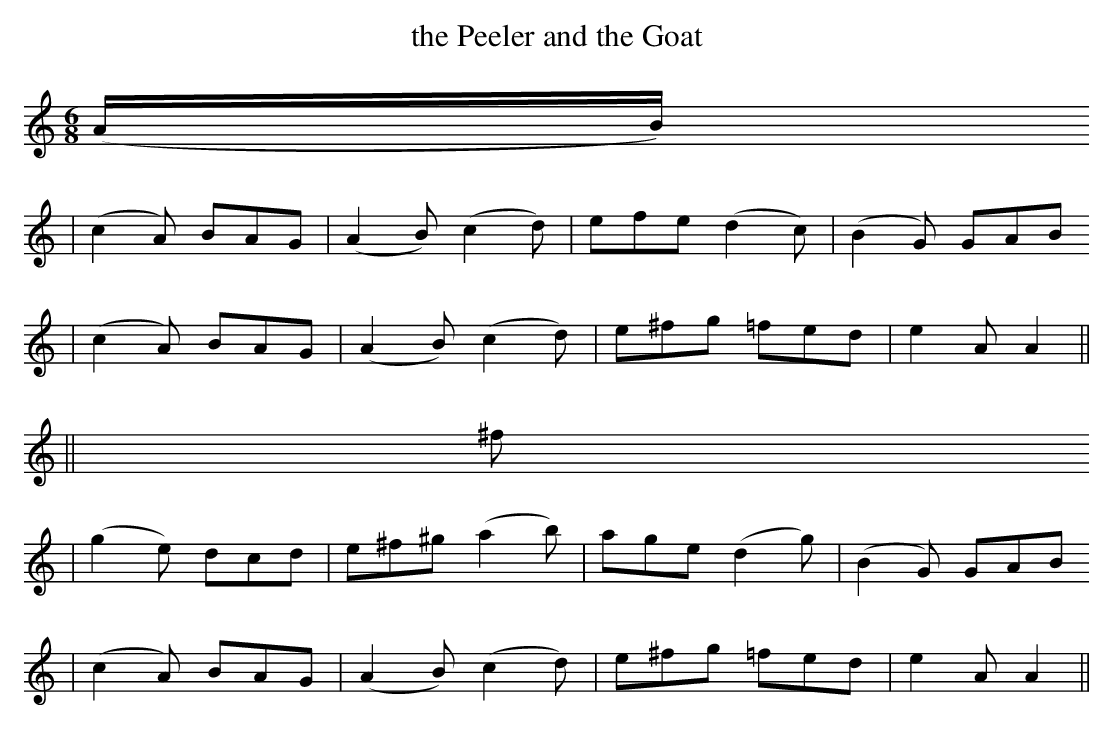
X:1
T: the Peeler and the Goat
M: 6/8
L: 1/8
K: Am
(A/B/)
| (c2A) BAG | (A2B) (c2d) | efe (d2c) | (B2G) GAB
| (c2A) BAG | (A2B) (c2d) | e^fg =fed | e2A A2 ||
|| ^f
| (g2e) dcd | e^f^g (a2b) | age (d2g) | (B2G) GAB
| (c2A) BAG | (A2B) (c2d) | e^fg =fed | e2A A2 ||
